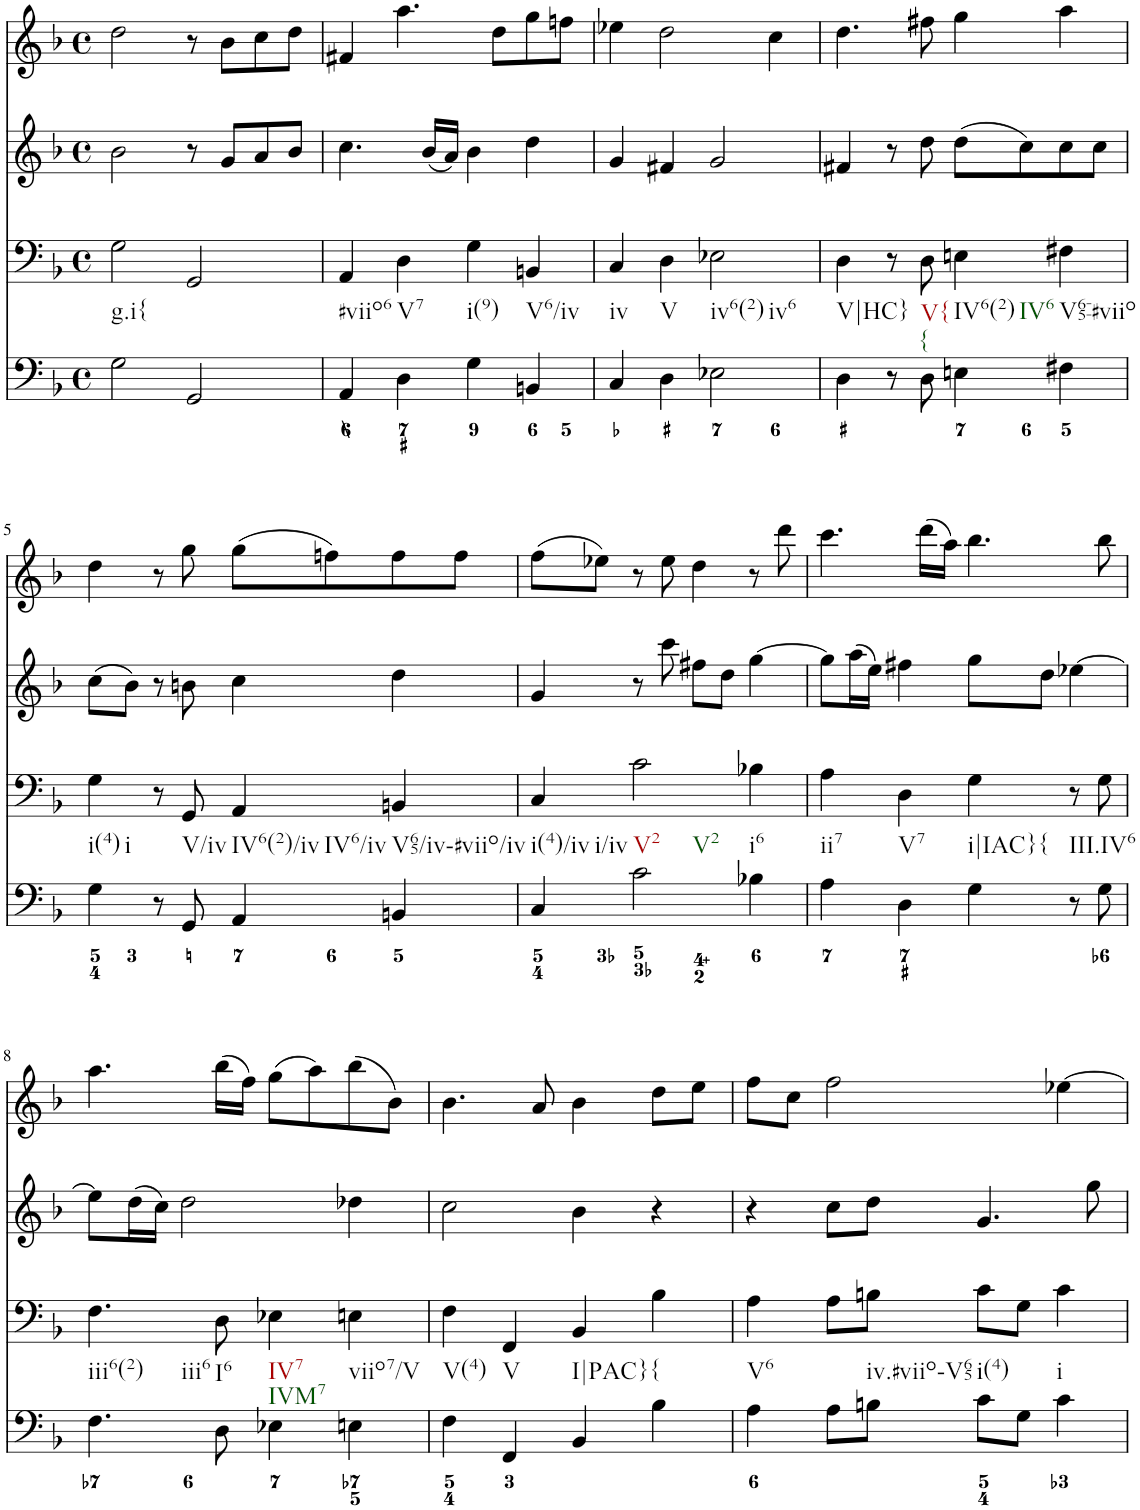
**kern	**kern	**kern	**kern
*part4	*part3	*part2	*part1
*staff4	*staff3	*staff2	*staff1
*I"Piano	*I"Piano	*I"Piano	*I"Piano
*I'Pno	*I'Pno	*I'Pno	*I'Pno
*clefF4	*clefF4	*clefG2	*clefG2
*k[b-]	*k[b-]	*k[b-]	*k[b-]
*d:	*d:	*d:	*d:
*M4/4	*M4/4	*M4/4	*M4/4
*met(c)	*met(c)	*met(c)	*met(c)
=1	=1	=1	=1
!	!LO:TX:b:t=g.i{	!	!
2G\	2G\	2b-\	2dd\
2GG/	2GG/	8r	8r
.	.	8g/L	8b-\L
.	.	8a/	8cc\
.	.	8b-/J	8dd\J
=2	=2	=2	=2
!	!LO:TX:b:t=#viio6	!	!
4AA/	4AA/	4.cc\	4f#X/
!	!LO:TX:b:t=V7	!	!
4D\	4D\	.	4.aa\
.	.	(16b-/LL	.
.	.	16a/JJ)	.
!	!LO:TX:b:t=i(9)	!	!
4G\	4G\	4b-\	.
.	.	.	8dd\L
!	!LO:TX:b:t=V6/iv	!	!
4BBn/	4BBn/	4dd\	8gg\
.	.	.	8ffn\J
=3	=3	=3	=3
!	!LO:TX:b:t=iv	!	!
4C/	4C/	4g/	4ee-X\
!	!LO:TX:b:t=V	!	!
4D\	4D\	4f#X/	2dd\
!	!LO:TX:b:t=iv6(2)	!	!
!	!LO:TX:b:t=iv6	!	!
2E-X\	2E-X\	2g/	.
.	.	.	4cc\
=4	=4	=4	=4
!	!LO:TX:b:t=V|HC}	!	!
4D\	4D\	4f#X/	4.dd\
8r	8r	8r	.
!	!LO:TX:b:t=V{	!	!
!	!LO:TX:b:t={	!	!
8D\	8D\	8dd\	8ff#X\
!	!LO:TX:b:t=IV6(2)	!	!
!	!LO:TX:b:t=IV6	!	!
4En\	4En\	(8dd\L	4gg\
.	.	8cc\)	.
!	!LO:TX:b:t=V65-#viio	!	!
4F#X\	4F#X\	8cc\	4aa\
.	.	8cc\J	.
!!LO:LB:g=z
=5	=5	=5	=5
!	!LO:TX:b:t=i(4)	!	!
!	!LO:TX:b:t=i	!	!
4G\	4G\	(8cc\L	4dd\
.	.	8b-\J)	.
8r	8r	8r	8r
!	!LO:TX:b:t=V/iv	!	!
8GG/	8GG/	8bn\	8gg\
!	!LO:TX:b:t=IV6(2)/iv	!	!
!	!LO:TX:b:t=IV6/iv	!	!
4AA/	4AA/	4cc\	(8gg\L
.	.	.	8ffn\)
!	!LO:TX:b:t=V65/iv-#viio/iv	!	!
4BBn/	4BBn/	4dd\	8ff\
.	.	.	8ff\J
=6	=6	=6	=6
!	!LO:TX:b:t=i(4)/iv	!	!
!	!LO:TX:b:t=i/iv	!	!
4C/	4C/	4g/	(8ff\L
.	.	.	8ee-X\J)
!	!LO:TX:b:t=V2	!	!
!	!LO:TX:b:t=V2	!	!
2c\	2c\	8r	8r
.	.	8ccc\	8ee-\
.	.	8ff#X\L	4dd\
.	.	8dd\J	.
!	!LO:TX:b:t=i6	!	!
4B-X\	4B-X\	[4gg\	8r
.	.	.	8ddd\
=7	=7	=7	=7
!	!LO:TX:b:t=ii7	!	!
4A\	4A\	8gg\L]	4.ccc\
.	.	(16aa\L	.
.	.	16ee\JJ)	.
!	!LO:TX:b:t=V7	!	!
4D\	4D\	4ff#X\	.
.	.	.	(16ddd\LL
.	.	.	16aa\JJ)
!	!LO:TX:b:t=i|IAC}	!	!
!	!LO:TX:b:t={	!	!
4G\	4G\	8gg\L	4.bb-\
.	.	8dd\J	.
!	!LO:TX:b:t=III.IV6	!	!
8r	8r	[4ee-X\	.
8G\	8G\	.	8bb-\
!!LO:LB:g=z
=8	=8	=8	=8
!	!LO:TX:b:t=iii6(2)	!	!
!	!LO:TX:b:t=iii6	!	!
4.F\	4.F\	8ee-\L]	4.aa\
.	.	(16dd\L	.
.	.	16cc\JJ)	.
.	.	2dd\	.
!	!LO:TX:b:t=I6	!	!
8D\	8D\	.	(16bb-\LL
.	.	.	16ff\JJ)
!	!LO:TX:b:t=IV7	!	!
!	!LO:TX:b:t=IVM7	!	!
4E-X\	4E-X\	.	(8gg\L
.	.	.	8aa\)
!	!LO:TX:b:t=viio7/V	!	!
4En\	4En\	4dd-X\	(8bb-\
.	.	.	8b-\J)
=9	=9	=9	=9
!	!LO:TX:b:t=V(4)	!	!
4F\	4F\	2cc\	4.b-\
!	!LO:TX:b:t=V	!	!
4FF/	4FF/	.	.
.	.	.	8a/
!	!LO:TX:b:t=I|PAC}	!	!
4BB-/	4BB-/	4b-\	4b-\
!	!LO:TX:b:t={	!	!
4B-\	4B-\	4r	8dd\L
.	.	.	8ee\J
=10	=10	=10	=10
!	!LO:TX:b:t=V6	!	!
4A\	4A\	4r	8ff\L
.	.	.	8cc\J
8A\L	8A\L	8cc\L	2ff\
!	!LO:TX:b:t=iv.#viio-V65	!	!
8Bn\J	8Bn\J	8dd\J	.
!	!LO:TX:b:t=i(4)	!	!
8c\L	8c\L	4.g/	.
8G\J	8G\J	.	.
!	!LO:TX:b:t=i	!	!
4c\	4c\	.	[4ee-X\
.	.	8gg\	.
=	=	=	=
*-	*-	*-	*-
